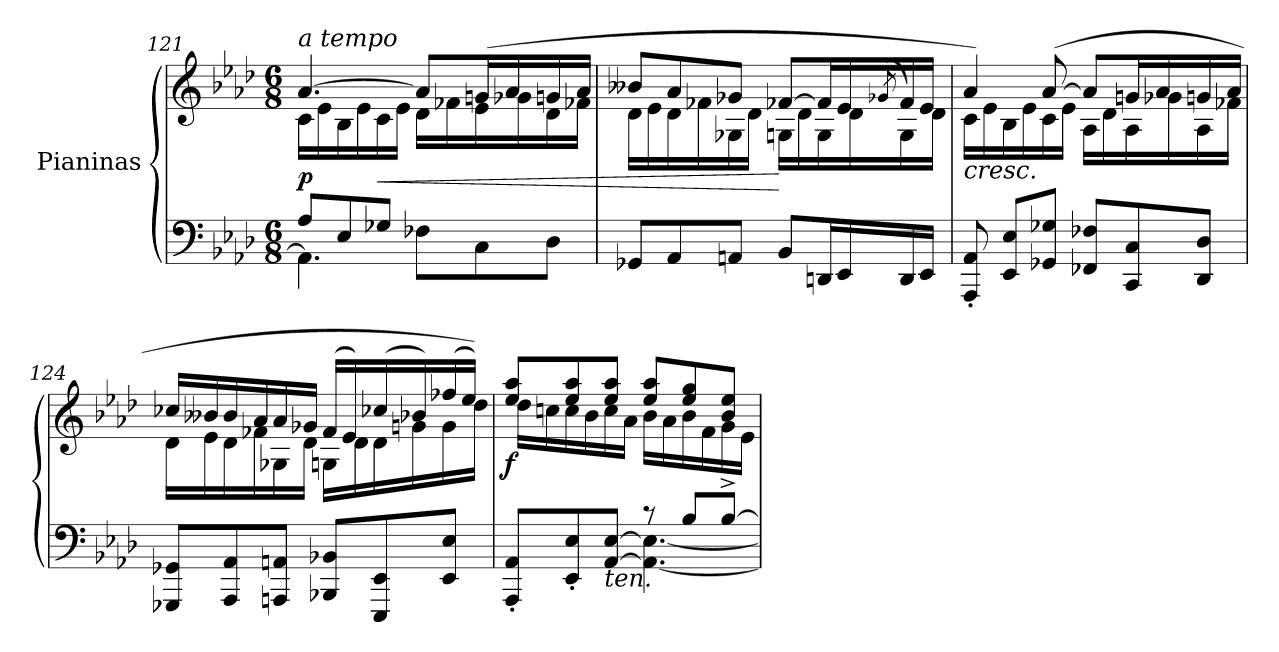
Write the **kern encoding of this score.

**kern	**kern	**dynam
*part1	*part1	*part1
*staff2	*staff1	*staff1/2
*I"Pianinas	*	*
*clefF4	*clefG2	*
*k[b-e-a-d-]	*k[b-e-a-d-]	*
*M6/8	*M6/8	*
=121	=121	=121
*^	*^	*
!	!	!LO:TX:a:i:t=a tempo	!	!
!	!	!	!	!LO:DY:a=2
8A-/L	4.AA-\]	[4.a-/	16c\LL	p
.	.	.	16e-\	.
8E-/	.	.	16B-\	.
.	.	.	16e-\	.
!	!	!	!	!LO:HP:b
8G-X/J	.	.	16c\	<
.	.	.	16e-\JJ	.
8F-X\L	4.ryy	8a-/L]	16d-\LL	.
.	.	.	16f-X\	.
8C\	.	(>16gn/L	16e-\	.
.	.	16a-/	16g-X\	.
8D-\J	.	16gn/	16d-\	.
.	.	16a-/JJ	16f-X\JJ	.
*v	*v	*	*	*
=122	=122	=122	=122
8GG-X/L	8b--X/L	16d-\LL	.
.	.	16e-\	.
8AA-/	8a-/	16d-\	.
.	.	16f-X\	.
8AAn/J	8g-X/J	16G-X\	.
.	.	16d-\JJ	.
8BB-/L	[8f-X/L	16Gn\LL	[
.	.	16d-\	.
16DDn/L	16f-/L]	16G\	.
16EE-/	16e-/	16d-\	.
.	(>8qg-X/	.	.
16DD/	16f-/)	16G\	.
16EE-/JJ	16e-/JJ	16d-\JJ	.
!!LO:LB:g=z	!!
=123	=123	=123	=123
!	!LO:TX:b:i:t=cresc.	!	!
8AAA-/' 8AA-/'	4a-/)	16c\LL	.
.	.	16e-\	.
8EE-/ 8E-/L	.	16B-\	.
.	.	16e-\	.
8GG-X/ 8G-X/J	(>[8a-/	16c\	.
.	.	16e-\JJ	.
8FF-X/ 8F-X/L	8a-/L]	16A-\LL	.
.	.	16d-\	.
8CC/ 8C/	16gn/L	16A-\	.
.	16a-/	16g-X\	.
8DD-/ 8D-/J	16gn/	16A-\	.
.	16a-/JJ	16f-X\JJ	.
=124	=124	=124	=124
8GGG-X/ 8GG-X/L	16cc-X/LL	16d-\LL	.
.	16b--X/	16e-\	.
8AAA-/ 8AA-/	16b--/	16d-\	.
.	16a-/	16f-X\	.
8AAAn/ 8AAn/J	16a-/	16G-X\	.
.	16g-X/JJ	16d-\JJ	.
8BBB-X/ 8BB-X/L	(>16f-/LL	16Gn\LL	.
.	16e-/)	16d-\	.
8EEE-/ 8EE-/	(>16cc-X/	16d-\	.
.	16b-X/)	16gn\	.
8EE-/ 8E-/J	(>16ff-X/	16g\	.
.	16ee-/JJ))	16dd-\JJ	.
=125	=125	=125	=125
*^	*	*	*
!	!	!	!	!LO:DY:b
8AAA-/' 8AA-/'L	4.ryy	8ee-/ 8aa-/L	16dd-\LL	f
.	.	.	16ccn\	.
8EE-/' 8E-/'	.	8ee-/ 8aa-/	16cc\	.
.	.	.	16b-\	.
!LO:TX:b:i:t=ten.	!	!	!	!
[8AA-/ [8E-/J	.	8ee-/ 8aa-/J	16cc\	.
.	.	.	16a-\JJ	.
8r	4.AA-\_ 4.E-\_	8ee-/ 8aa-/L	16b-\LL	.
.	.	.	16a-\	.
8B-/L	.	8ee-/ 8gg/	16b-\	.
.	.	.	16f\	.
[8B-^/J	.	8b-/ 8ee-/J	16g\	.
.	.	.	16e-\JJ	.
*v	*v	*	*	*
*	*v	*v	*
=	=	=
*-	*-	*-
